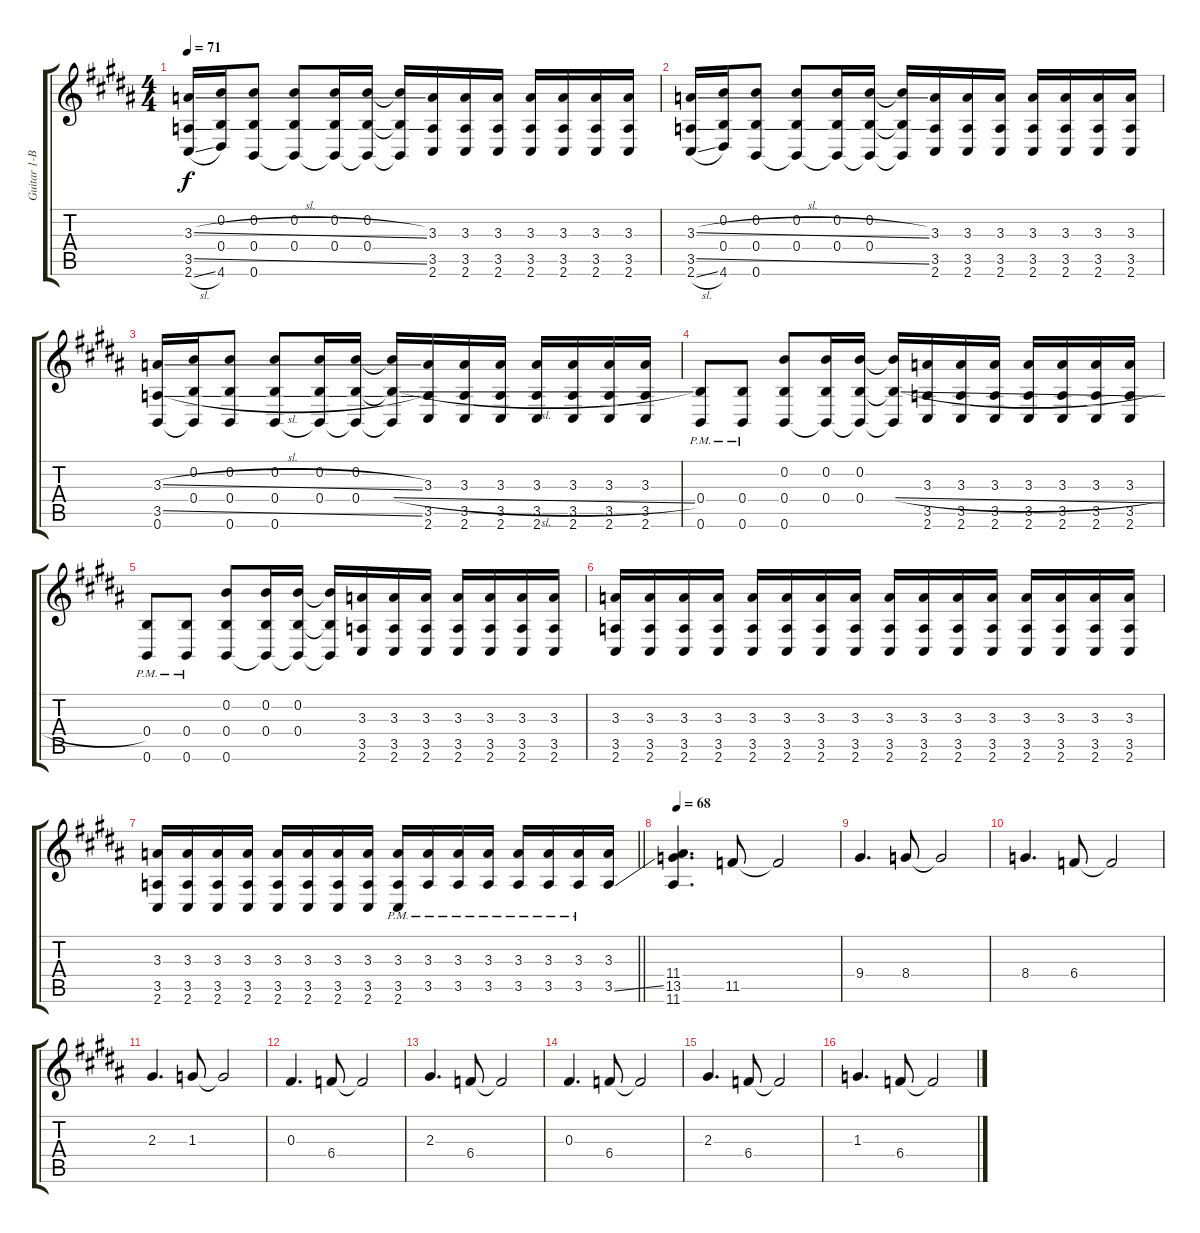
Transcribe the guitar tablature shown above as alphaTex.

\track ("Guitar 1-B" "Guitar 1-B") {instrument electricbasspick}
\staff {score tabs}
\tuning (Eb4 B3 Gb3 B2 Gb2 B1) {hide}
\ts (4 4)
\tempo 71
\clef g2
\ks b
(3.3{sl} 3.5{sl} 2.6{sl}).16{dy f} (0.2 0.4 4.6).16 (0.2 0.4 0.6).8 (0.2 0.4 0.6{t}).8 (0.2 0.4 0.6{t}).16 (0.2 0.4 0.6{t}).16 (0.2{t} 0.4{t} 0.6{t}).16 (3.3 3.5 2.6).16 (3.3 3.5 2.6).16 (3.3 3.5 2.6).16 (3.3 3.5 2.6).16 (3.3 3.5 2.6).16 (3.3 3.5 2.6).16 (3.3 3.5 2.6).16 |
(3.3{sl} 3.5{sl} 2.6{sl}).16 (0.2 0.4 4.6).16 (0.2 0.4 0.6).8 (0.2 0.4 0.6{t}).8 (0.2 0.4 0.6{t}).16 (0.2 0.4 0.6{t}).16 (0.2{t} 0.4{t} 0.6{t}).16 (3.3 3.5 2.6).16 (3.3 3.5 2.6).16 (3.3 3.5 2.6).16 (3.3 3.5 2.6).16 (3.3 3.5 2.6).16 (3.3 3.5 2.6).16 (3.3 3.5 2.6).16 |
(3.3{sl} 3.5{sl} 0.6).16 (0.2 0.4 0.6{t}).16 (0.2 0.4 0.6).8 (0.2 0.4 0.6).8 (0.2 0.4 0.6{t}).16 (0.2 0.4 0.6{t}).16 (0.2{t} 0.4{sl t} 0.6{t}).16 (3.3 3.5 2.6).16 (3.3 3.5 2.6).16 (3.3 3.5 2.6).16 (3.3 3.5 2.6).16 (3.3 3.5 2.6).16 (3.3 3.5 2.6).16 (3.3 3.5 2.6).16 |
(0.4{pm} 0.6{pm}).8 (0.4{pm} 0.6{pm}).8 (0.2 0.4 0.6).8 (0.2 0.4 0.6{t}).16 (0.2 0.4 0.6{t}).16 (0.2{t} 0.4{sl t} 0.6{t}).16 (3.3 3.5 2.6).16 (3.3 3.5 2.6).16 (3.3 3.5 2.6).16 (3.3 3.5 2.6).16 (3.3 3.5 2.6).16 (3.3 3.5 2.6).16 (3.3 3.5 2.6).16 |
(0.4{pm} 0.6{pm}).8 (0.4{pm} 0.6{pm}).8 (0.2 0.4 0.6).8 (0.2 0.4 0.6{t}).16 (0.2 0.4 0.6{t}).16 (0.2{t} 0.4{t} 0.6{t}).16 (3.3 3.5 2.6).16 (3.3 3.5 2.6).16 (3.3 3.5 2.6).16 (3.3 3.5 2.6).16 (3.3 3.5 2.6).16 (3.3 3.5 2.6).16 (3.3 3.5 2.6).16 |
(3.3 3.5 2.6).16 (3.3 3.5 2.6).16 (3.3 3.5 2.6).16 (3.3 3.5 2.6).16 (3.3 3.5 2.6).16 (3.3 3.5 2.6).16 (3.3 3.5 2.6).16 (3.3 3.5 2.6).16 (3.3 3.5 2.6).16 (3.3 3.5 2.6).16 (3.3 3.5 2.6).16 (3.3 3.5 2.6).16 (3.3 3.5 2.6).16 (3.3 3.5 2.6).16 (3.3 3.5 2.6).16 (3.3 3.5 2.6).16 |
\barLineRight lightlight
(3.3 3.5 2.6).16 (3.3 3.5 2.6).16 (3.3 3.5 2.6).16 (3.3 3.5 2.6).16 (3.3 3.5 2.6).16 (3.3 3.5 2.6).16 (3.3 3.5 2.6).16 (3.3 3.5 2.6).16 (3.3{pm} 3.5{pm} 2.6).16 (3.3{pm} 3.5{pm}).16 (3.3{pm} 3.5{pm}).16 (3.3{pm} 3.5{pm}).16 (3.3{pm} 3.5{pm}).16 (3.3{pm} 3.5{pm}).16 (3.3{pm} 3.5{pm}).16 (3.3 3.5{ss}).16 |
\tempo 68
(11.4 13.5 11.6).4{d} 11.5.8 11.5{t}.2 |
9.4.4{d} 8.4.8 8.4{t}.2 |
8.4.4{d} 6.4.8 6.4{t}.2 |
2.3.4{d} 1.3.8 1.3{t}.2 |
0.3.4{d} 6.4.8 6.4{t}.2 |
2.3.4{d} 6.4.8 6.4{t}.2 |
0.3.4{d} 6.4.8 6.4{t}.2 |
2.3.4{d} 6.4.8 6.4{t}.2 |
1.3.4{d} 6.4.8 6.4{t}.2
